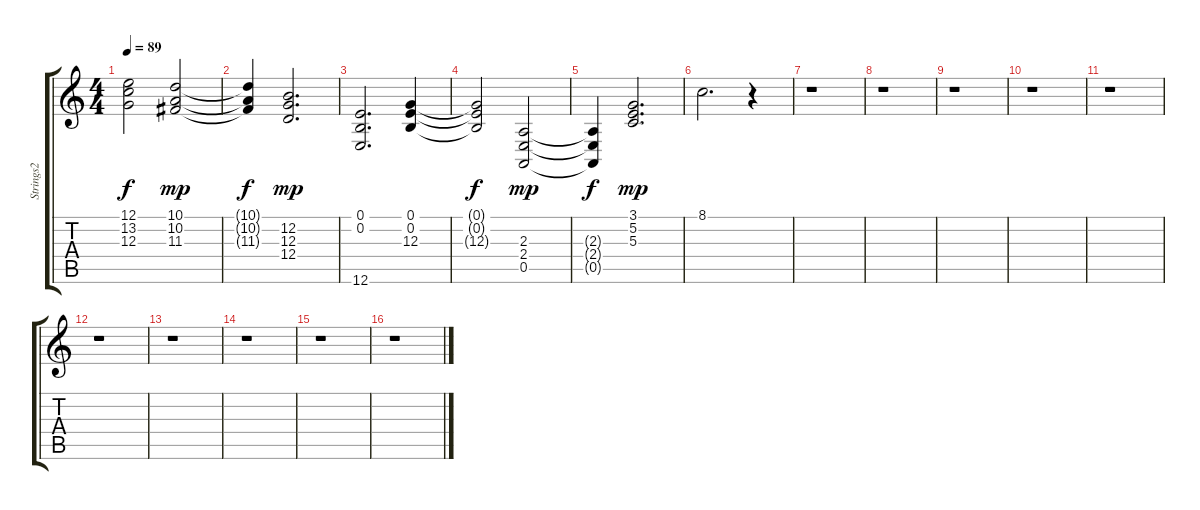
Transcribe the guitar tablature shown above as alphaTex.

\track ("Strings2" "Strings2") {instrument stringensemble2}
\staff {score tabs}
\tuning (E4 B3 G3 D3 A2 E2) {hide}
\ts (4 4)
\tempo 89
\clef g2
\ks c
(12.1{t} 13.2{t} 12.3{t}).2{dy f} (10.1 10.2 11.3).2{dy mp} |
(10.1{t} 10.2{t} 11.3{t}).4{dy f} (12.2 12.3 12.4).2{d dy mp} |
(0.1 0.2 12.6).2{d} (0.1 0.2 12.3).4 |
(0.1{t} 0.2{t} 12.3{t}).2{dy f} (2.3 2.4 0.5).2{dy mp} |
(2.3{t} 2.4{t} 0.5{t}).4{dy f} (3.1 5.2 5.3).2{d dy mp} |
8.1.2{d} r.4 |
r.1 |
r.1 |
r.1 |
r.1 |
r.1 |
r.1 |
r.1 |
r.1 |
r.1 |
r.1
